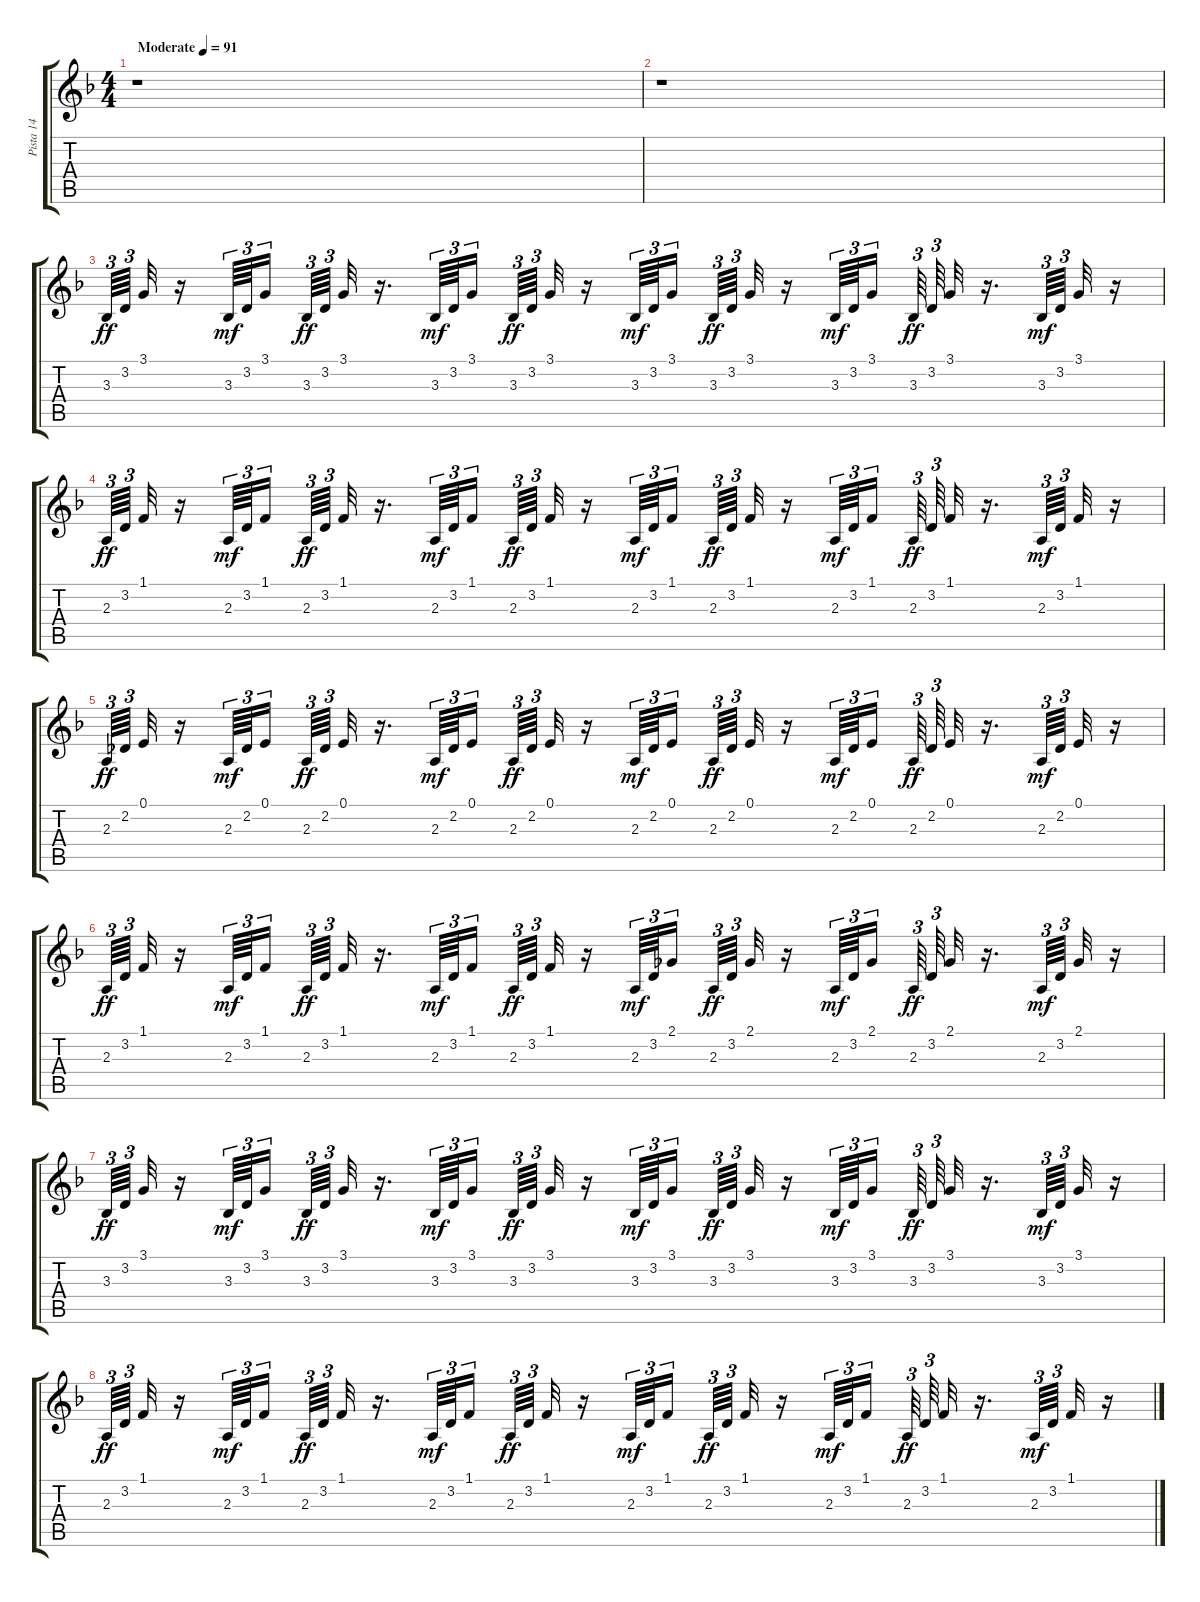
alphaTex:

\track ("Pista 14" "Pista 14") {instrument breathnoise}
\staff {score tabs}
\tuning (E4 B3 G3 D3 A2 E2) {hide}
\ts (4 4)
\tempo (91 "Moderate")
\clef g2
\ks f
r.1{dy ff instrument breathnoise} |
r.1 |
3.3.64{tu (3 2) volume 12} 3.2.64{tu (3 2) beam splitsecondary} 3.1.32 r.16 3.3.64{tu (3 2) dy mf} 3.2.64{tu (3 2)} 3.1.16{tu (3 2) beam splitsecondary} 3.3.64{tu (3 2) dy ff} 3.2.64{tu (3 2) beam splitsecondary} 3.1.32 r.16{d} 3.3.64{tu (3 2) dy mf} 3.2.64{tu (3 2)} 3.1.16{tu (3 2) beam splitsecondary} 3.3.64{tu (3 2) dy ff} 3.2.64{tu (3 2) beam splitsecondary} 3.1.32 r.16 3.3.64{tu (3 2) dy mf} 3.2.64{tu (3 2)} 3.1.16{tu (3 2) beam splitsecondary} 3.3.64{tu (3 2) dy ff} 3.2.64{tu (3 2) beam splitsecondary} 3.1.32 r.16 3.3.64{tu (3 2) dy mf} 3.2.64{tu (3 2)} 3.1.16{tu (3 2) beam splitsecondary} 3.3.64{tu (3 2) dy ff} 3.2.64{tu (3 2)} 3.1.32 r.16{d} 3.3.64{tu (3 2) dy mf} 3.2.64{tu (3 2) beam splitsecondary} 3.1.32 r.16 |
2.3.64{tu (3 2) dy ff} 3.2.64{tu (3 2) beam splitsecondary} 1.1.32 r.16 2.3.64{tu (3 2) dy mf} 3.2.64{tu (3 2)} 1.1.16{tu (3 2) beam splitsecondary} 2.3.64{tu (3 2) dy ff} 3.2.64{tu (3 2) beam splitsecondary} 1.1.32 r.16{d} 2.3.64{tu (3 2) dy mf} 3.2.64{tu (3 2)} 1.1.16{tu (3 2) beam splitsecondary} 2.3.64{tu (3 2) dy ff} 3.2.64{tu (3 2) beam splitsecondary} 1.1.32 r.16 2.3.64{tu (3 2) dy mf} 3.2.64{tu (3 2)} 1.1.16{tu (3 2) beam splitsecondary} 2.3.64{tu (3 2) dy ff} 3.2.64{tu (3 2) beam splitsecondary} 1.1.32 r.16 2.3.64{tu (3 2) dy mf} 3.2.64{tu (3 2)} 1.1.16{tu (3 2) beam splitsecondary} 2.3.64{tu (3 2) dy ff} 3.2.64{tu (3 2)} 1.1.32 r.16{d} 2.3.64{tu (3 2) dy mf} 3.2.64{tu (3 2) beam splitsecondary} 1.1.32 r.16 |
2.3.64{tu (3 2) dy ff} 2.2.64{tu (3 2) beam splitsecondary} 0.1.32 r.16 2.3.64{tu (3 2) dy mf} 2.2.64{tu (3 2)} 0.1.16{tu (3 2) beam splitsecondary} 2.3.64{tu (3 2) dy ff} 2.2.64{tu (3 2) beam splitsecondary} 0.1.32 r.16{d} 2.3.64{tu (3 2) dy mf} 2.2.64{tu (3 2)} 0.1.16{tu (3 2) beam splitsecondary} 2.3.64{tu (3 2) dy ff} 2.2.64{tu (3 2) beam splitsecondary} 0.1.32 r.16 2.3.64{tu (3 2) dy mf} 2.2.64{tu (3 2)} 0.1.16{tu (3 2) beam splitsecondary} 2.3.64{tu (3 2) dy ff} 2.2.64{tu (3 2) beam splitsecondary} 0.1.32 r.16 2.3.64{tu (3 2) dy mf} 2.2.64{tu (3 2)} 0.1.16{tu (3 2) beam splitsecondary} 2.3.64{tu (3 2) dy ff} 2.2.64{tu (3 2)} 0.1.32 r.16{d} 2.3.64{tu (3 2) dy mf} 2.2.64{tu (3 2) beam splitsecondary} 0.1.32 r.16 |
2.3.64{tu (3 2) dy ff} 3.2.64{tu (3 2) beam splitsecondary} 1.1.32 r.16 2.3.64{tu (3 2) dy mf} 3.2.64{tu (3 2)} 1.1.16{tu (3 2) beam splitsecondary} 2.3.64{tu (3 2) dy ff} 3.2.64{tu (3 2) beam splitsecondary} 1.1.32 r.16{d} 2.3.64{tu (3 2) dy mf} 3.2.64{tu (3 2)} 1.1.16{tu (3 2) beam splitsecondary} 2.3.64{tu (3 2) dy ff} 3.2.64{tu (3 2) beam splitsecondary} 1.1.32 r.16 2.3.64{tu (3 2) dy mf} 3.2.64{tu (3 2)} 2.1.16{tu (3 2) beam splitsecondary} 2.3.64{tu (3 2) dy ff} 3.2.64{tu (3 2) beam splitsecondary} 2.1.32 r.16 2.3.64{tu (3 2) dy mf} 3.2.64{tu (3 2)} 2.1.16{tu (3 2) beam splitsecondary} 2.3.64{tu (3 2) dy ff} 3.2.64{tu (3 2)} 2.1.32 r.16{d} 2.3.64{tu (3 2) dy mf} 3.2.64{tu (3 2) beam splitsecondary} 2.1.32 r.16 |
3.3.64{tu (3 2) dy ff} 3.2.64{tu (3 2) beam splitsecondary} 3.1.32 r.16 3.3.64{tu (3 2) dy mf} 3.2.64{tu (3 2)} 3.1.16{tu (3 2) beam splitsecondary} 3.3.64{tu (3 2) dy ff} 3.2.64{tu (3 2) beam splitsecondary} 3.1.32 r.16{d} 3.3.64{tu (3 2) dy mf} 3.2.64{tu (3 2)} 3.1.16{tu (3 2) beam splitsecondary} 3.3.64{tu (3 2) dy ff} 3.2.64{tu (3 2) beam splitsecondary} 3.1.32 r.16 3.3.64{tu (3 2) dy mf} 3.2.64{tu (3 2)} 3.1.16{tu (3 2) beam splitsecondary} 3.3.64{tu (3 2) dy ff} 3.2.64{tu (3 2) beam splitsecondary} 3.1.32 r.16 3.3.64{tu (3 2) dy mf} 3.2.64{tu (3 2)} 3.1.16{tu (3 2) beam splitsecondary} 3.3.64{tu (3 2) dy ff} 3.2.64{tu (3 2)} 3.1.32 r.16{d} 3.3.64{tu (3 2) dy mf} 3.2.64{tu (3 2) beam splitsecondary} 3.1.32 r.16 |
2.3.64{tu (3 2) dy ff} 3.2.64{tu (3 2) beam splitsecondary} 1.1.32 r.16 2.3.64{tu (3 2) dy mf} 3.2.64{tu (3 2)} 1.1.16{tu (3 2) beam splitsecondary} 2.3.64{tu (3 2) dy ff} 3.2.64{tu (3 2) beam splitsecondary} 1.1.32 r.16{d} 2.3.64{tu (3 2) dy mf} 3.2.64{tu (3 2)} 1.1.16{tu (3 2) beam splitsecondary} 2.3.64{tu (3 2) dy ff} 3.2.64{tu (3 2) beam splitsecondary} 1.1.32 r.16 2.3.64{tu (3 2) dy mf} 3.2.64{tu (3 2)} 1.1.16{tu (3 2) beam splitsecondary} 2.3.64{tu (3 2) dy ff} 3.2.64{tu (3 2) beam splitsecondary} 1.1.32 r.16 2.3.64{tu (3 2) dy mf} 3.2.64{tu (3 2)} 1.1.16{tu (3 2) beam splitsecondary} 2.3.64{tu (3 2) dy ff} 3.2.64{tu (3 2)} 1.1.32 r.16{d} 2.3.64{tu (3 2) dy mf} 3.2.64{tu (3 2) beam splitsecondary} 1.1.32 r.16
